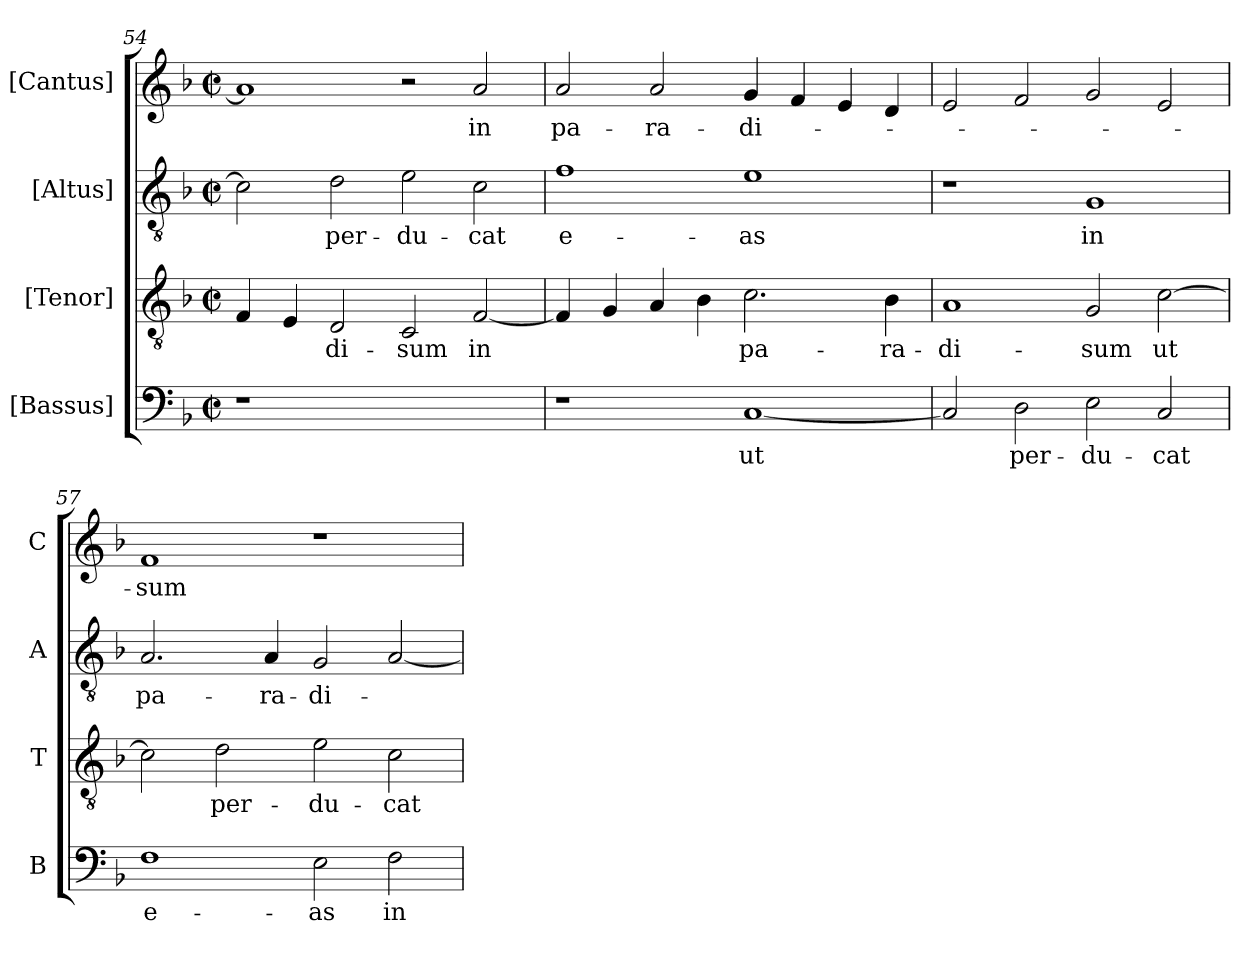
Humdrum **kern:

**kern	**text	**kern	**text	**kern	**text	**kern	**text
*part4	*part4	*part3	*part3	*part2	*part2	*part1	*part1
*staff4	*staff4	*staff3	*staff3	*staff2	*staff2	*staff1	*staff1
*I"[Bassus]	*	*I"[Tenor]	*	*I"[Altus]	*	*I"[Cantus]	*
*I'B	*	*I'T	*	*I'A	*	*I'C	*
*clefF4	*	*clefGv2	*	*clefGv2	*	*clefG2	*
*k[b-]	*	*k[b-]	*	*k[b-]	*	*k[b-]	*
*F:	*	*F:	*	*F:	*	*F:	*
*M2/2	*	*M2/2	*	*M2/2	*	*M2/2	*
*met(c|)	*	*met(c|)	*	*met(c|)	*	*met(c|)	*
=54	=54	=54	=54	=54	=54	=54	=54
1r	.	4F/	.	2c\]	.	1a]	.
.	.	4E/	.	.	.	.	.
!	!	!	!LO:LY:b	!	!LO:LY:b	!	!
.	.	2D/	-di-	2d\	per-	.	.
!	!	!	!LO:LY:b	!	!LO:LY:b	!	!
1ryy	.	2C/	-sum	2e\	-du-	2r	.
!	!	!	!LO:LY:b	!	!LO:LY:b	!	!LO:LY:b
.	.	[2F/	in	2c\	-cat	2a/	in
!!LO:LB:g=z
=55	=55	=55	=55	=55	=55	=55	=55
!	!	!	!	!	!LO:LY:b	!	!LO:LY:b
1r	.	4F/]	.	1f	e-	2a/	pa-
.	.	4G/	.	.	.	.	.
!	!	!	!	!	!	!	!LO:LY:b
.	.	4A/	.	.	.	2a/	-ra-
.	.	4B-\	.	.	.	.	.
!	!LO:LY:b	!	!LO:LY:b	!	!LO:LY:b	!	!LO:LY:b
[1C	ut	2.c\	pa-	1e	-as	4g/	-di-
.	.	.	.	.	.	4f/	.
.	.	.	.	.	.	4e/	.
!	!	!	!LO:LY:b	!	!	!	!
.	.	4B-\	-ra-	.	.	4d/	.
=56	=56	=56	=56	=56	=56	=56	=56
!	!	!	!LO:LY:b	!	!	!	!
2C/]	.	1A	-di-	1r	.	2e/	.
!	!LO:LY:b	!	!	!	!	!	!
2D\	per-	.	.	.	.	2f/	.
!	!LO:LY:b	!	!LO:LY:b	!	!LO:LY:b	!	!
2E\	-du-	2G/	-sum	1G	in	2g/	.
!	!LO:LY:b	!	!LO:LY:b	!	!	!	!
2C/	-cat	[2c\	ut	.	.	2e/	.
=57	=57	=57	=57	=57	=57	=57	=57
!	!LO:LY:b	!	!	!	!LO:LY:b	!	!LO:LY:b
1F	e-	2c\]	.	2.A/	pa-	1f	-sum
!	!	!	!LO:LY:b	!	!	!	!
.	.	2d\	per-	.	.	.	.
!	!	!	!	!	!LO:LY:b	!	!
.	.	.	.	4A/	-ra-	.	.
!	!LO:LY:b	!	!LO:LY:b	!	!LO:LY:b	!	!
2E\	-as	2e\	-du-	2G/	-di-	1r	.
!	!LO:LY:b	!	!LO:LY:b	!	!	!	!
2F\	in	2c\	-cat	[2A/	.	.	.
=	=	=	=	=	=	=	=
*-	*-	*-	*-	*-	*-	*-	*-
